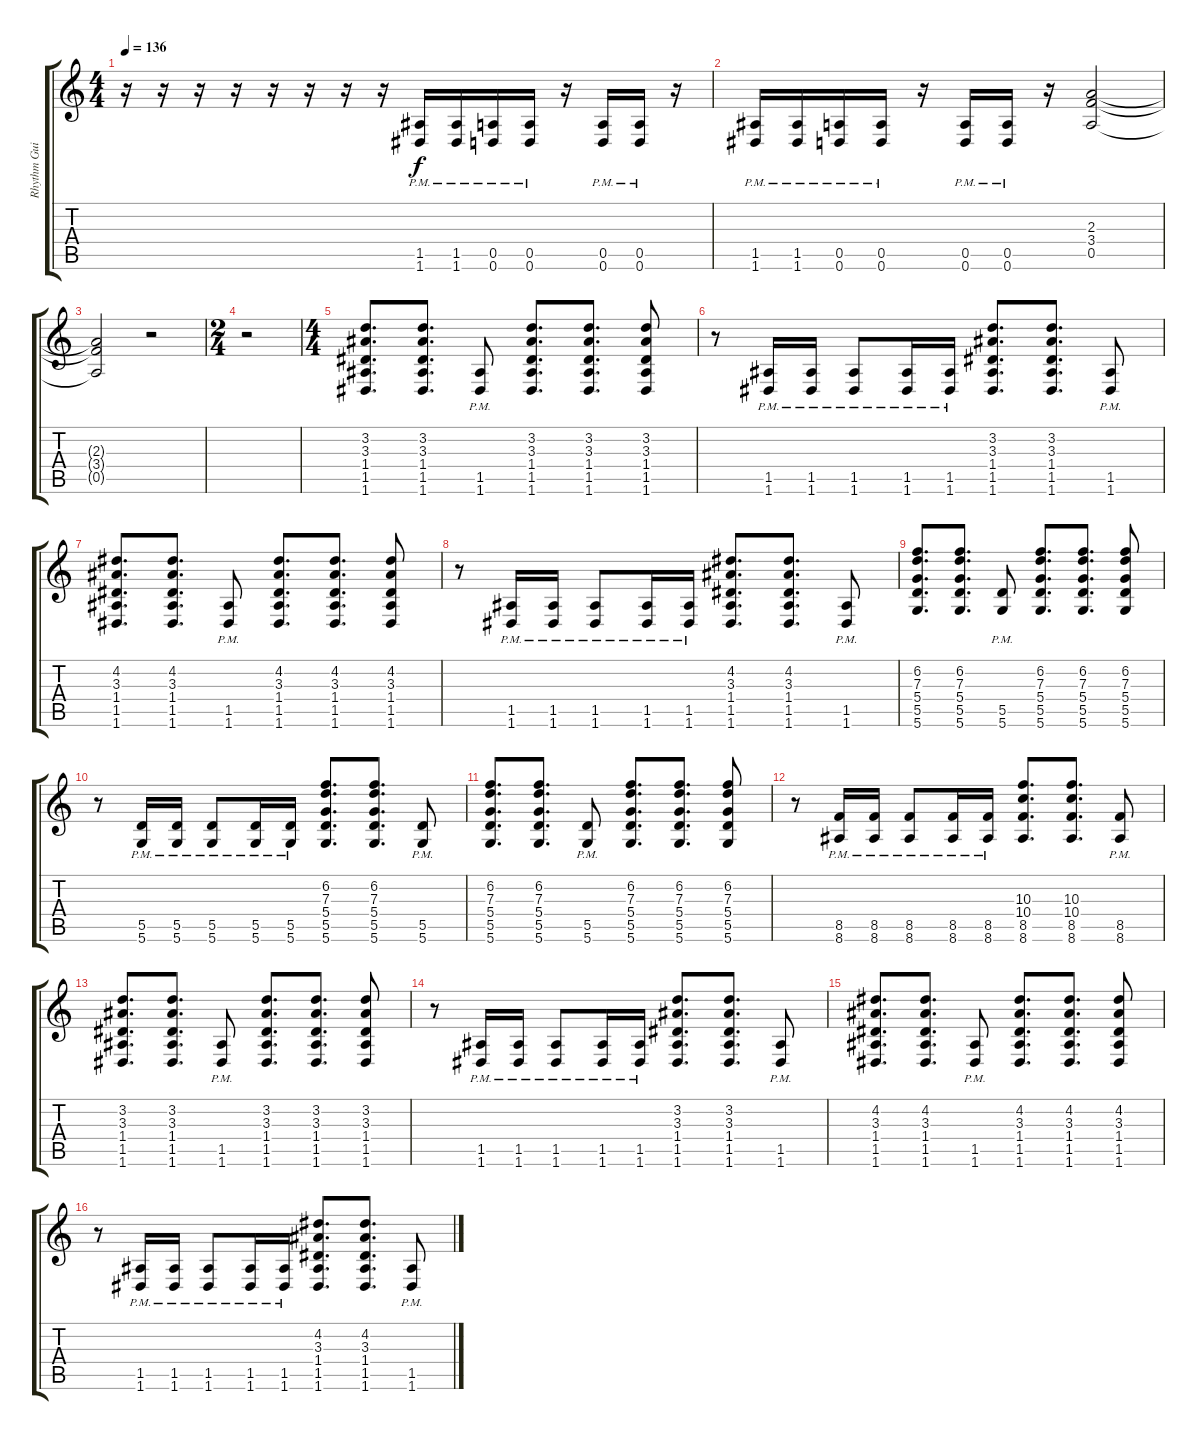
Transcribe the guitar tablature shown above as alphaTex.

\track ("Rhythm Guitar 2" "Rhythm Gui") {instrument distortionguitar}
\staff {score tabs}
\tuning (E4 B3 G3 D3 A2 D2) {hide}
\ts (4 4)
\tempo 136
\clef g2
\ks c
r.16{dy f} r.16 r.16 r.16 r.16 r.16 r.16 r.16 (1.5{pm} 1.6{pm}).16 (1.5{pm} 1.6{pm}).16 (0.5{pm} 0.6{pm}).16 (0.5{pm} 0.6{pm}).16 r.16 (0.5{pm} 0.6{pm}).16 (0.5{pm} 0.6{pm}).16 r.16 |
(1.5{pm} 1.6{pm}).16 (1.5{pm} 1.6{pm}).16 (0.5{pm} 0.6{pm}).16 (0.5{pm} 0.6{pm}).16 r.16 (0.5{pm} 0.6{pm}).16 (0.5{pm} 0.6{pm}).16 r.16 (2.3 3.4 0.5).2 |
(2.3{t} 3.4{t} 0.5{t}).2 r.2 |
\ts (2 4)
r.2 |
\ts (4 4)
(3.2 3.3 1.4 1.5 1.6).8{d} (3.2 3.3 1.4 1.5 1.6).8{d} (1.5{pm} 1.6{pm}).8 (3.2 3.3 1.4 1.5 1.6).8{d} (3.2 3.3 1.4 1.5 1.6).8{d} (3.2 3.3 1.4 1.5 1.6).8 |
r.8 (1.5{pm} 1.6{pm}).16 (1.5{pm} 1.6{pm}).16 (1.5{pm} 1.6{pm}).8 (1.5{pm} 1.6{pm}).16 (1.5{pm} 1.6{pm}).16 (3.2 3.3 1.4 1.5 1.6).8{d} (3.2 3.3 1.4 1.5 1.6).8{d} (1.5{pm} 1.6{pm}).8 |
(4.2 3.3 1.4 1.5 1.6).8{d} (4.2 3.3 1.4 1.5 1.6).8{d} (1.5{pm} 1.6{pm}).8 (4.2 3.3 1.4 1.5 1.6).8{d} (4.2 3.3 1.4 1.5 1.6).8{d} (4.2 3.3 1.4 1.5 1.6).8 |
r.8 (1.5{pm} 1.6{pm}).16 (1.5{pm} 1.6{pm}).16 (1.5{pm} 1.6{pm}).8 (1.5{pm} 1.6{pm}).16 (1.5{pm} 1.6{pm}).16 (4.2 3.3 1.4 1.5 1.6).8{d} (4.2 3.3 1.4 1.5 1.6).8{d} (1.5{pm} 1.6{pm}).8 |
(6.2 7.3 5.4 5.5 5.6).8{d} (6.2 7.3 5.4 5.5 5.6).8{d} (5.5{pm} 5.6{pm}).8 (6.2 7.3 5.4 5.5 5.6).8{d} (6.2 7.3 5.4 5.5 5.6).8{d} (6.2 7.3 5.4 5.5 5.6).8 |
r.8 (5.5{pm} 5.6{pm}).16 (5.5{pm} 5.6{pm}).16 (5.5{pm} 5.6{pm}).8 (5.5{pm} 5.6{pm}).16 (5.5{pm} 5.6{pm}).16 (6.2 7.3 5.4 5.5 5.6).8{d} (6.2 7.3 5.4 5.5 5.6).8{d} (5.5{pm} 5.6{pm}).8 |
(6.2 7.3 5.4 5.5 5.6).8{d} (6.2 7.3 5.4 5.5 5.6).8{d} (5.5{pm} 5.6{pm}).8 (6.2 7.3 5.4 5.5 5.6).8{d} (6.2 7.3 5.4 5.5 5.6).8{d} (6.2 7.3 5.4 5.5 5.6).8 |
r.8 (8.5{pm} 8.6{pm}).16 (8.5{pm} 8.6{pm}).16 (8.5{pm} 8.6{pm}).8 (8.5{pm} 8.6{pm}).16 (8.5{pm} 8.6{pm}).16 (10.3 10.4 8.5 8.6).8{d} (10.3 10.4 8.5 8.6).8{d} (8.5{pm} 8.6{pm}).8 |
(3.2 3.3 1.4 1.5 1.6).8{d} (3.2 3.3 1.4 1.5 1.6).8{d} (1.5{pm} 1.6{pm}).8 (3.2 3.3 1.4 1.5 1.6).8{d} (3.2 3.3 1.4 1.5 1.6).8{d} (3.2 3.3 1.4 1.5 1.6).8 |
r.8 (1.5{pm} 1.6{pm}).16 (1.5{pm} 1.6{pm}).16 (1.5{pm} 1.6{pm}).8 (1.5{pm} 1.6{pm}).16 (1.5{pm} 1.6{pm}).16 (3.2 3.3 1.4 1.5 1.6).8{d} (3.2 3.3 1.4 1.5 1.6).8{d} (1.5{pm} 1.6{pm}).8 |
(4.2 3.3 1.4 1.5 1.6).8{d} (4.2 3.3 1.4 1.5 1.6).8{d} (1.5{pm} 1.6{pm}).8 (4.2 3.3 1.4 1.5 1.6).8{d} (4.2 3.3 1.4 1.5 1.6).8{d} (4.2 3.3 1.4 1.5 1.6).8 |
r.8 (1.5{pm} 1.6{pm}).16 (1.5{pm} 1.6{pm}).16 (1.5{pm} 1.6{pm}).8 (1.5{pm} 1.6{pm}).16 (1.5{pm} 1.6{pm}).16 (4.2 3.3 1.4 1.5 1.6).8{d} (4.2 3.3 1.4 1.5 1.6).8{d} (1.5{pm} 1.6{pm}).8
